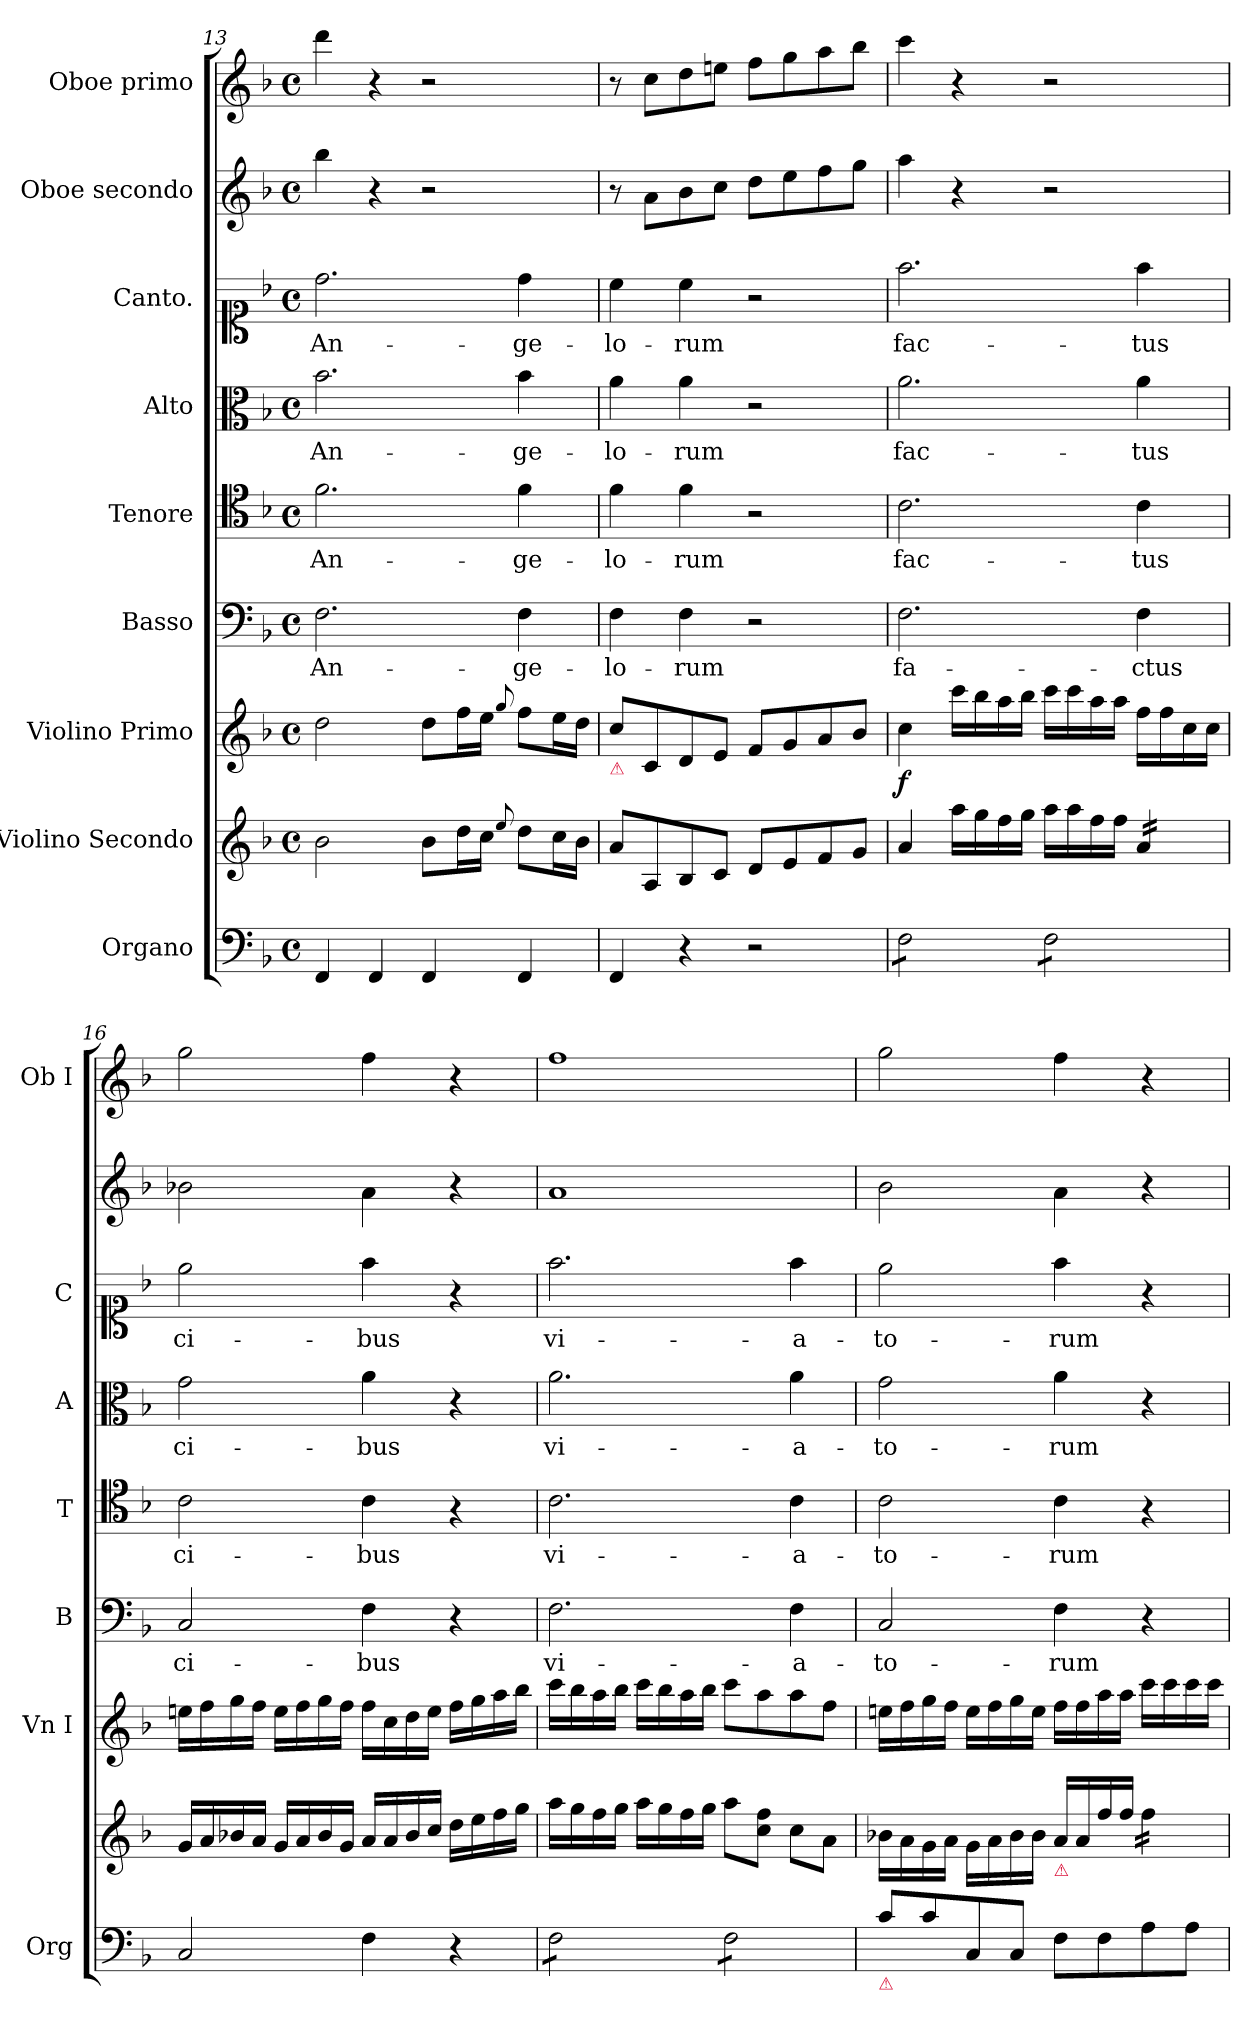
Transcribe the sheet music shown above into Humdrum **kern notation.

**kern	**kern	**dynam	**kern	**dynam	**kern	**text	**kern	**text	**kern	**text	**kern	**text	**kern	**kern
*part9	*part8	*part8	*part7	*part7	*part6	*part6	*part5	*part5	*part4	*part4	*part3	*part3	*part2	*part1
*staff9	*staff8	*staff8	*staff7	*staff7	*staff6	*staff6	*staff5	*staff5	*staff4	*staff4	*staff3	*staff3	*staff2	*staff1
*I"Organo	*I"Violino Secondo	*	*I"Violino Primo	*	*I"Basso	*	*I"Tenore	*	*I"Alto	*	*I"Canto.	*	*I"Oboe secondo	*I"Oboe primo
*I'Org	*	*	*I'Vn I	*	*I'B	*	*I'T	*	*I'A	*	*I'C	*	*	*I'Ob I
*clefF4	*clefG2	*	*clefG2	*	*clefF4	*	*clefC4	*	*clefC3	*	*clefC1	*	*clefG2	*clefG2
*k[b-]	*k[b-]	*	*k[b-]	*	*k[b-]	*	*k[b-]	*	*k[b-]	*	*k[b-]	*	*k[b-]	*k[b-]
*F:	*F:	*	*F:	*	*F:	*	*F:	*	*F:	*	*F:	*	*F:	*F:
*M4/4	*M4/4	*	*M4/4	*	*M4/4	*	*M4/4	*	*M4/4	*	*M4/4	*	*M4/4	*M4/4
*met(c)	*met(c)	*	*met(c)	*	*met(c)	*	*met(c)	*	*met(c)	*	*met(c)	*	*met(c)	*met(c)
=13	=13	=13	=13	=13	=13	=13	=13	=13	=13	=13	=13	=13	=13	=13
4FF/	2b-\	.	2dd\	.	2.F\	An-	2.f\	An-	2.b-\	An-	2.dd\	An-	4bb-\	4ddd\
4FF/	.	.	.	.	.	.	.	.	.	.	.	.	4r	4r
4FF/	8b-\L	.	8dd\L	.	.	.	.	.	.	.	.	.	2r	2r
.	16dd\L	.	16ff\L	.	.	.	.	.	.	.	.	.	.	.
.	16cc\JJ	.	16ee\JJ	.	.	.	.	.	.	.	.	.	.	.
.	8qqee/	.	8qqgg/	.	.	.	.	.	.	.	.	.	.	.
4FF/	8dd\L	.	8ff\L	.	4F\	-ge-	4f\	-ge-	4b-\	-ge-	4dd\	-ge-	.	.
.	16cc\L	.	16ee\L	.	.	.	.	.	.	.	.	.	.	.
.	16b-\JJ	.	16dd\JJ	.	.	.	.	.	.	.	.	.	.	.
=14	=14	=14	=14	=14	=14	=14	=14	=14	=14	=14	=14	=14	=14	=14
!	!	!	!LO:TX:b:color=crimson:t=⚠	!	!	!	!	!	!	!	!	!	!	!
4FF/	8a/L	.	8cc\L	.	4F\	-lo-	4f\	-lo-	4a\	-lo-	4cc\	-lo-	8r	8r
.	8A/	.	8c/	.	.	.	.	.	.	.	.	.	8a\L	8cc\L
4r	8B-/	.	8d/	.	4F\	-rum	4f\	-rum	4a\	-rum	4cc\	-rum	8b-\	8dd\
.	8c/J	.	8e/J	.	.	.	.	.	.	.	.	.	8cc\J	8een\J
2r	8d/L	.	8f/L	.	2r	.	2r	.	2r	.	2r	.	8dd\L	8ff\L
.	8e/	.	8g/	.	.	.	.	.	.	.	.	.	8ee\	8gg\
.	8f/	.	8a/	.	.	.	.	.	.	.	.	.	8ff\	8aa\
!	!	!LO:DY:b	!	!	!	!	!	!	!	!	!	!	!	!
.	8g/J	f&colon;	8b-/J	.	.	.	.	.	.	.	.	.	8gg\J	8bb-\J
=15	=15	=15	=15	=15	=15	=15	=15	=15	=15	=15	=15	=15	=15	=15
!	!	!	!	!LO:DY:b	!	!	!	!	!	!	!	!	!	!
*tremolo	*	*	*	*	*	*	*	*	*	*	*	*	*	*
8F\L	4a/	.	4cc\	f	2.F\	fa-	2.c\	fac-	2.a\	fac-	2.ff\	fac-	4aa\	4ccc\
8F\	.	.	.	.	.	.	.	.	.	.	.	.	.	.
8F\	16aa\LL	.	16ccc\LL	.	.	.	.	.	.	.	.	.	4r	4r
.	16gg\	.	16bb-\	.	.	.	.	.	.	.	.	.	.	.
8F\J	16ff\	.	16aa\	.	.	.	.	.	.	.	.	.	.	.
.	16gg\JJ	.	16bb-\JJ	.	.	.	.	.	.	.	.	.	.	.
8F\L	16aa\LL	.	16ccc\LL	.	.	.	.	.	.	.	.	.	2r	2r
.	16aa\	.	16ccc\	.	.	.	.	.	.	.	.	.	.	.
8F\	16ff\	.	16aa\	.	.	.	.	.	.	.	.	.	.	.
.	16ff\JJ	.	16aa\JJ	.	.	.	.	.	.	.	.	.	.	.
*	*tremolo	*	*	*	*	*	*	*	*	*	*	*	*	*
8F\	16a/LL	.	16ff\LL	.	4F\	-ctus	4c\	-tus	4a\	-tus	4ff\	-tus	.	.
.	16a/	.	16ff\	.	.	.	.	.	.	.	.	.	.	.
8F\J	16a/	.	16cc\	.	.	.	.	.	.	.	.	.	.	.
*Xtremolo	*	*	*	*	*	*	*	*	*	*	*	*	*	*
.	16a/JJ	.	16cc\JJ	.	.	.	.	.	.	.	.	.	.	.
*	*Xtremolo	*	*	*	*	*	*	*	*	*	*	*	*	*
=16	=16	=16	=16	=16	=16	=16	=16	=16	=16	=16	=16	=16	=16	=16
2C/	16g/LL	.	16een\LL	.	2C/	ci-	2c\	ci-	2g\	ci-	2ee\	ci-	2b-X\	2gg\
.	16a/	.	16ff\	.	.	.	.	.	.	.	.	.	.	.
.	16b-X/	.	16gg\	.	.	.	.	.	.	.	.	.	.	.
.	16a/JJ	.	16ff\JJ	.	.	.	.	.	.	.	.	.	.	.
.	16g/LL	.	16ee\LL	.	.	.	.	.	.	.	.	.	.	.
.	16a/	.	16ff\	.	.	.	.	.	.	.	.	.	.	.
.	16b-/	.	16gg\	.	.	.	.	.	.	.	.	.	.	.
.	16g/JJ	.	16ff\JJ	.	.	.	.	.	.	.	.	.	.	.
4F\	16a/LL	.	16ff\LL	.	4F\	-bus	4c\	-bus	4a\	-bus	4ff\	-bus	4a\	4ff\
.	16a/	.	16cc\	.	.	.	.	.	.	.	.	.	.	.
.	16b-/	.	16dd\	.	.	.	.	.	.	.	.	.	.	.
.	16cc/JJ	.	16ee\JJ	.	.	.	.	.	.	.	.	.	.	.
4r	16dd\LL	.	16ff\LL	.	4r	.	4r	.	4r	.	4r	.	4r	4r
.	16ee\	.	16gg\	.	.	.	.	.	.	.	.	.	.	.
.	16ff\	.	16aa\	.	.	.	.	.	.	.	.	.	.	.
.	16gg\JJ	.	16bb-\JJ	.	.	.	.	.	.	.	.	.	.	.
=17	=17	=17	=17	=17	=17	=17	=17	=17	=17	=17	=17	=17	=17	=17
*tremolo	*	*	*	*	*	*	*	*	*	*	*	*	*	*
8F\L	16aa\LL	.	16ccc\LL	.	2.F\	vi-	2.c\	vi-	2.a\	vi-	2.ff\	vi-	1a	1ff
.	16gg\	.	16bb-\	.	.	.	.	.	.	.	.	.	.	.
8F\	16ff\	.	16aa\	.	.	.	.	.	.	.	.	.	.	.
.	16gg\JJ	.	16bb-\JJ	.	.	.	.	.	.	.	.	.	.	.
8F\	16aa\LL	.	16ccc\LL	.	.	.	.	.	.	.	.	.	.	.
.	16gg\	.	16bb-\	.	.	.	.	.	.	.	.	.	.	.
8F\J	16ff\	.	16aa\	.	.	.	.	.	.	.	.	.	.	.
.	16gg\JJ	.	16bb-\JJ	.	.	.	.	.	.	.	.	.	.	.
8F\L	8aa\L	.	8ccc\L	.	.	.	.	.	.	.	.	.	.	.
8F\	8cc\ 8ff\J	.	8aa\	.	.	.	.	.	.	.	.	.	.	.
8F\	8cc\L	.	8aa\	.	4F\	-a-	4c\	-a-	4a\	-a-	4ff\	-a-	.	.
8F\J	8a\J	.	8ff\J	.	.	.	.	.	.	.	.	.	.	.
*Xtremolo	*	*	*	*	*	*	*	*	*	*	*	*	*	*
=18	=18	=18	=18	=18	=18	=18	=18	=18	=18	=18	=18	=18	=18	=18
!LO:TX:b:color=crimson:t=⚠	!	!	!	!	!	!	!	!	!	!	!	!	!	!
8c\L	16b-X\LL	.	16een\LL	.	2C/	-to-	2c\	-to-	2g\	-to-	2ee\	-to-	2b-\	2gg\
.	16a\	.	16ff\	.	.	.	.	.	.	.	.	.	.	.
8c\	16g\	.	16gg\	.	.	.	.	.	.	.	.	.	.	.
.	16a\JJ	.	16ff\JJ	.	.	.	.	.	.	.	.	.	.	.
8C/	16g\LL	.	16ee\LL	.	.	.	.	.	.	.	.	.	.	.
.	16a\	.	16ff\	.	.	.	.	.	.	.	.	.	.	.
8C/J	16b-\	.	16gg\	.	.	.	.	.	.	.	.	.	.	.
.	16b-\JJ	.	16ee\JJ	.	.	.	.	.	.	.	.	.	.	.
!	!LO:TX:b:color=crimson:t=⚠	!	!	!	!	!	!	!	!	!	!	!	!	!
8F\L	16a/LL	.	16ff\LL	.	4F\	-rum	4c\	-rum	4a\	-rum	4ff\	-rum	4a\	4ff\
.	16a/	.	16ff\	.	.	.	.	.	.	.	.	.	.	.
8F\	16ff\	.	16aa\	.	.	.	.	.	.	.	.	.	.	.
.	16ff\JJ	.	16aa\JJ	.	.	.	.	.	.	.	.	.	.	.
*	*tremolo	*	*	*	*	*	*	*	*	*	*	*	*	*
8A\	16ff\LL	.	16ccc\LL	.	4r	.	4r	.	4r	.	4r	.	4r	4r
.	16ff\	.	16ccc\	.	.	.	.	.	.	.	.	.	.	.
8A\J	16ff\	.	16ccc\	.	.	.	.	.	.	.	.	.	.	.
.	16ff\JJ	.	16ccc\JJ	.	.	.	.	.	.	.	.	.	.	.
*	*Xtremolo	*	*	*	*	*	*	*	*	*	*	*	*	*
=	=	=	=	=	=	=	=	=	=	=	=	=	=	=
*-	*-	*-	*-	*-	*-	*-	*-	*-	*-	*-	*-	*-	*-	*-
